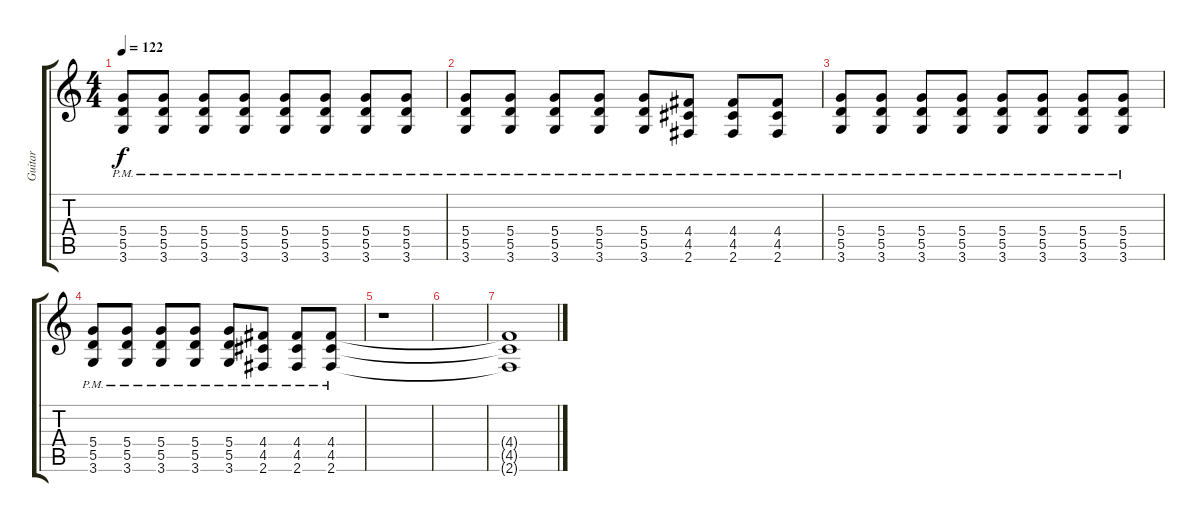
\track ("Guitar" "Guitar") {instrument electricguitarclean}
\staff {score tabs}
\tuning (E4 B3 G3 D3 A2 E2) {hide}
\ts (4 4)
\tempo 122
\clef g2
\ks c
(5.4{pm} 5.5{pm} 3.6{pm}).8{dy f} (5.4{pm} 5.5{pm} 3.6{pm}).8 (5.4{pm} 5.5{pm} 3.6{pm}).8 (5.4{pm} 5.5{pm} 3.6{pm}).8 (5.4{pm} 5.5{pm} 3.6{pm}).8 (5.4{pm} 5.5{pm} 3.6{pm}).8 (5.4{pm} 5.5{pm} 3.6{pm}).8 (5.4{pm} 5.5{pm} 3.6{pm}).8 |
(5.4{pm} 5.5{pm} 3.6{pm}).8 (5.4{pm} 5.5{pm} 3.6{pm}).8 (5.4{pm} 5.5{pm} 3.6{pm}).8 (5.4{pm} 5.5{pm} 3.6{pm}).8 (5.4{pm} 5.5{pm} 3.6{pm}).8 (4.4{pm} 4.5{pm} 2.6{pm}).8 (4.4{pm} 4.5{pm} 2.6{pm}).8 (4.4{pm} 4.5{pm} 2.6{pm}).8 |
(5.4{pm} 5.5{pm} 3.6{pm}).8 (5.4{pm} 5.5{pm} 3.6{pm}).8 (5.4{pm} 5.5{pm} 3.6{pm}).8 (5.4{pm} 5.5{pm} 3.6{pm}).8 (5.4{pm} 5.5{pm} 3.6{pm}).8 (5.4{pm} 5.5{pm} 3.6{pm}).8 (5.4{pm} 5.5{pm} 3.6{pm}).8 (5.4{pm} 5.5{pm} 3.6{pm}).8 |
(5.4{pm} 5.5{pm} 3.6{pm}).8 (5.4{pm} 5.5{pm} 3.6{pm}).8 (5.4{pm} 5.5{pm} 3.6{pm}).8 (5.4{pm} 5.5{pm} 3.6{pm}).8 (5.4{pm} 5.5{pm} 3.6{pm}).8 (4.4{pm} 4.5{pm} 2.6{pm}).8 (4.4{pm} 4.5{pm} 2.6{pm}).8 (4.4{pm} 4.5 2.6{pm}).8 |
r.1 |
|
(4.4{t} 4.5{t} 2.6{t}).1
